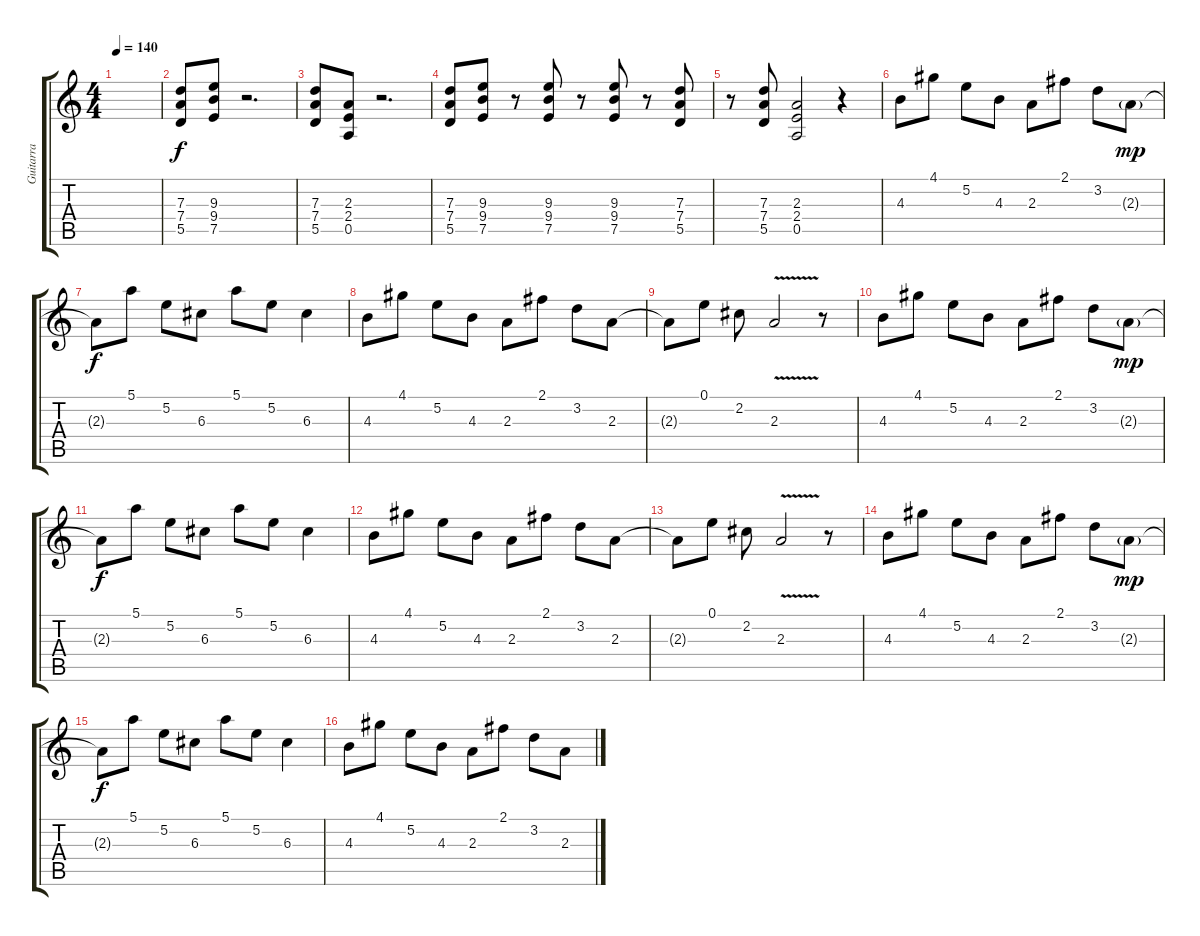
\track ("Guitarra" "Guitarra") {instrument distortionguitar}
\staff {score tabs}
\tuning (E4 B3 G3 D3 A2 E2) {hide}
\ts (4 4)
\tempo 140
\clef g2
\ks c
|
(7.3 7.4 5.5).8 (9.3 9.4 7.5).8 r.2{d} |
(7.3 7.4 5.5).8 (2.3 2.4 0.5).8 r.2{d} |
(7.3 7.4 5.5).8 (9.3 9.4 7.5).8 r.8 (9.3 9.4 7.5).8 r.8 (9.3 9.4 7.5).8 r.8 (7.3 7.4 5.5).8 |
r.8 (7.3 7.4 5.5).8 (2.3 2.4 0.5).2 r.4 |
4.3.8 4.1.8 5.2.8 4.3.8 2.3.8 2.1.8 3.2.8 2.3{g}.8{dy mp} |
2.3{t}.8{dy f} 5.1.8 5.2.8 6.3.8 5.1.8 5.2.8 6.3.4 |
4.3.8 4.1.8 5.2.8 4.3.8 2.3.8 2.1.8 3.2.8 2.3.8 |
2.3{t}.8 0.1.8 2.2.8 2.3{v}.2 r.8 |
4.3.8 4.1.8 5.2.8 4.3.8 2.3.8 2.1.8 3.2.8 2.3{g}.8{dy mp} |
2.3{t}.8{dy f} 5.1.8 5.2.8 6.3.8 5.1.8 5.2.8 6.3.4 |
4.3.8 4.1.8 5.2.8 4.3.8 2.3.8 2.1.8 3.2.8 2.3.8 |
2.3{t}.8 0.1.8 2.2.8 2.3{v}.2 r.8 |
4.3.8 4.1.8 5.2.8 4.3.8 2.3.8 2.1.8 3.2.8 2.3{g}.8{dy mp} |
2.3{t}.8{dy f} 5.1.8 5.2.8 6.3.8 5.1.8 5.2.8 6.3.4 |
4.3.8 4.1.8 5.2.8 4.3.8 2.3.8 2.1.8 3.2.8 2.3.8
